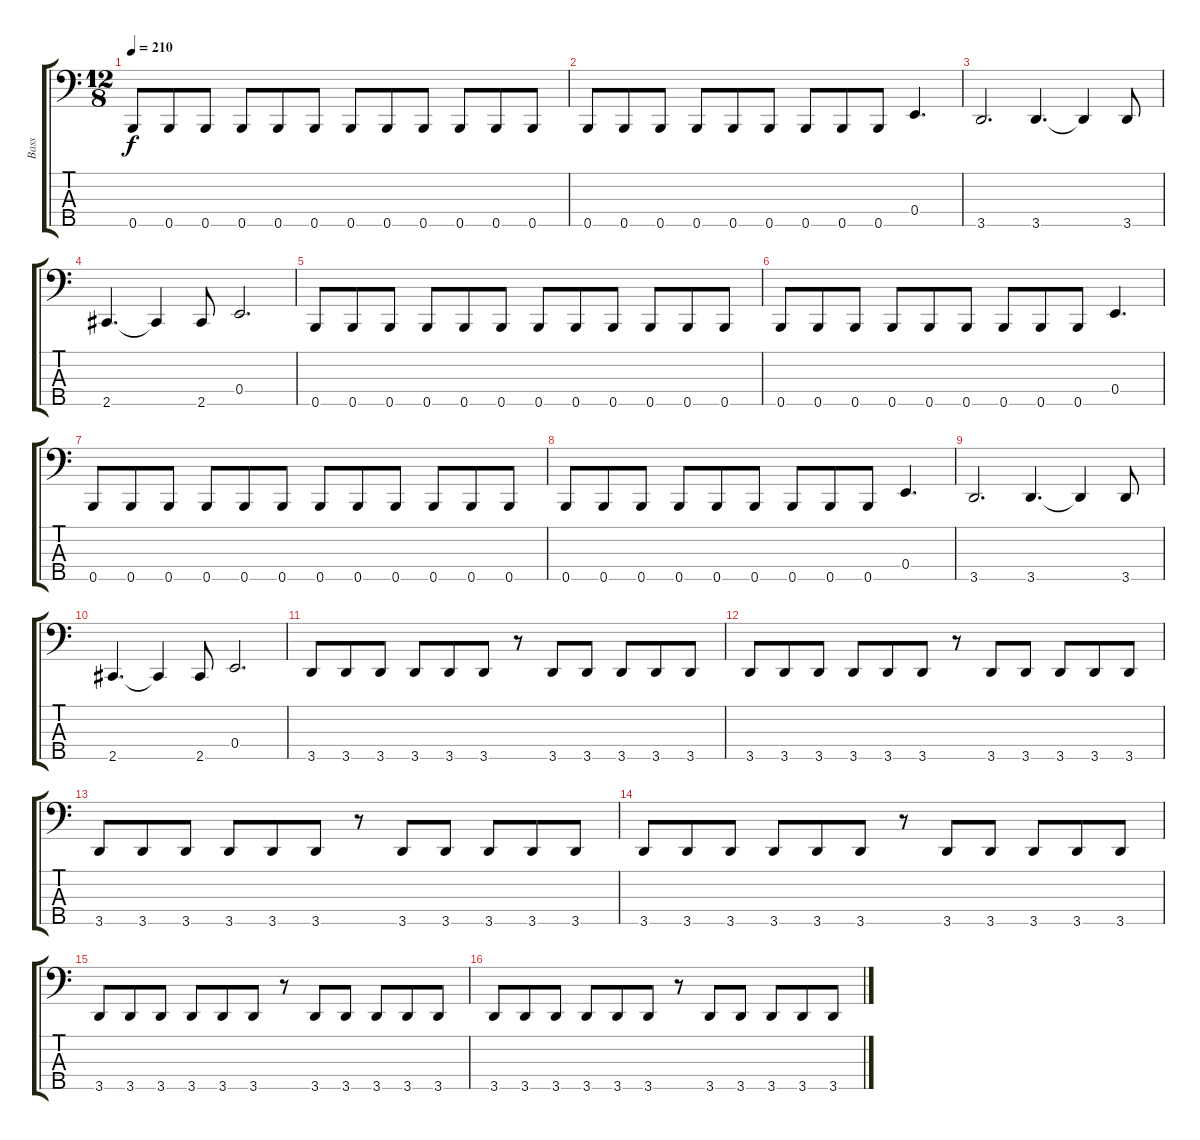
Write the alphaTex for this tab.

\track ("Bass" "Bass") {mute instrument electricbassfinger}
\staff {score tabs}
\tuning (G2 D2 A1 E1 B0) {hide}
\ts (12 8)
\tempo 210
\clef f4
\ks c
0.5.8{dy f} 0.5.8 0.5.8 0.5.8 0.5.8 0.5.8 0.5.8 0.5.8 0.5.8 0.5.8 0.5.8 0.5.8 |
0.5.8 0.5.8 0.5.8 0.5.8 0.5.8 0.5.8 0.5.8 0.5.8 0.5.8 0.4.4{d} |
3.5.2{d} 3.5.4{d} 3.5{t}.4 3.5.8 |
2.5.4{d} 2.5{t}.4 2.5.8 0.4.2{d} |
0.5.8 0.5.8 0.5.8 0.5.8 0.5.8 0.5.8 0.5.8 0.5.8 0.5.8 0.5.8 0.5.8 0.5.8 |
0.5.8 0.5.8 0.5.8 0.5.8 0.5.8 0.5.8 0.5.8 0.5.8 0.5.8 0.4.4{d} |
0.5.8 0.5.8 0.5.8 0.5.8 0.5.8 0.5.8 0.5.8 0.5.8 0.5.8 0.5.8 0.5.8 0.5.8 |
0.5.8 0.5.8 0.5.8 0.5.8 0.5.8 0.5.8 0.5.8 0.5.8 0.5.8 0.4.4{d} |
3.5.2{d} 3.5.4{d} 3.5{t}.4 3.5.8 |
2.5.4{d} 2.5{t}.4 2.5.8 0.4.2{d} |
3.5.8 3.5.8 3.5.8 3.5.8 3.5.8 3.5.8 r.8 3.5.8 3.5.8 3.5.8 3.5.8 3.5.8 |
3.5.8 3.5.8 3.5.8 3.5.8 3.5.8 3.5.8 r.8 3.5.8 3.5.8 3.5.8 3.5.8 3.5.8 |
3.5.8 3.5.8 3.5.8 3.5.8 3.5.8 3.5.8 r.8 3.5.8 3.5.8 3.5.8 3.5.8 3.5.8 |
3.5.8 3.5.8 3.5.8 3.5.8 3.5.8 3.5.8 r.8 3.5.8 3.5.8 3.5.8 3.5.8 3.5.8 |
3.5.8 3.5.8 3.5.8 3.5.8 3.5.8 3.5.8 r.8 3.5.8 3.5.8 3.5.8 3.5.8 3.5.8 |
3.5.8 3.5.8 3.5.8 3.5.8 3.5.8 3.5.8 r.8 3.5.8 3.5.8 3.5.8 3.5.8 3.5.8
